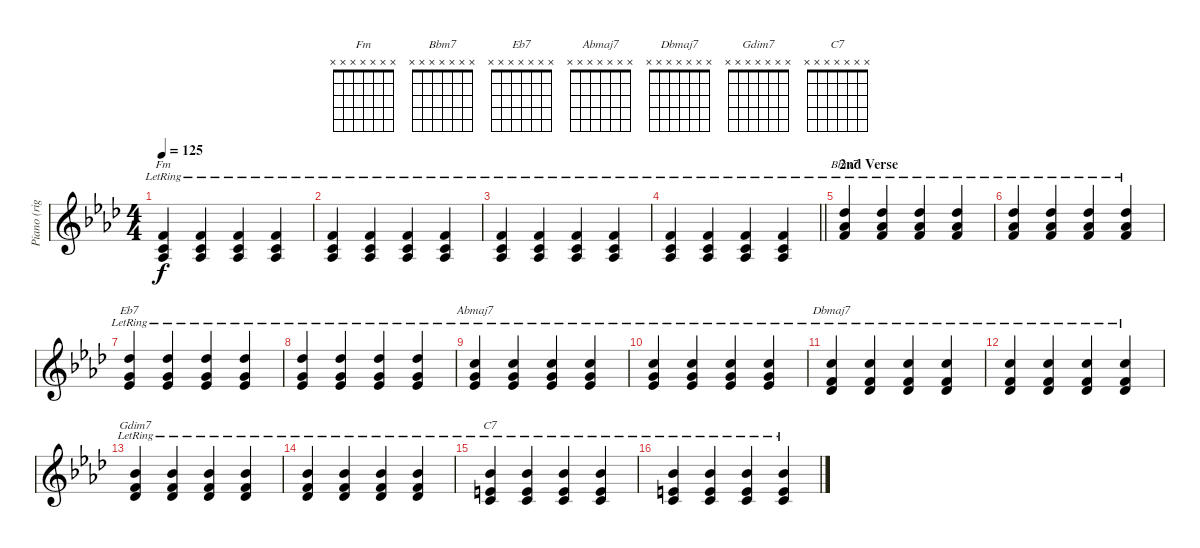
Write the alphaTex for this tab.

\track ("Piano (right hand)" "Piano (rig") {instrument acousticgrandpiano}
\staff {score}
\tuning (E4 B3 G3 D3 A2 E2 B1) {hide}
\chord ("Fm" x x x x x x x)
\chord ("Bbm7" x x x x x x x)
\chord ("Eb7" x x x x x x x)
\chord ("Abmaj7" x x x x x x x)
\chord ("Dbmaj7" x x x x x x x)
\chord ("Gdim7" x x x x x x x)
\chord ("C7" x x x x x x x)
\ts (4 4)
\tempo 125
\clef g2
\ks fminor
(1.1{lr} 1.2{lr} 1.3{lr}).4{ch "Fm" dy f} (1.1{lr} 1.2{lr} 1.3{lr}).4 (1.1{lr} 1.2{lr} 1.3{lr}).4 (1.1{lr} 1.2{lr} 1.3{lr}).4 |
(1.1{lr} 1.2{lr} 1.3{lr}).4 (1.1{lr} 1.2{lr} 1.3{lr}).4 (1.1{lr} 1.2{lr} 1.3{lr}).4 (1.1{lr} 1.2{lr} 1.3{lr}).4 |
(1.1{lr} 1.2{lr} 1.3{lr}).4 (1.1{lr} 1.2{lr} 1.3{lr}).4 (1.1{lr} 1.2{lr} 1.3{lr}).4 (1.1{lr} 1.2{lr} 1.3{lr}).4 |
\barLineRight lightlight
(1.1{lr} 1.2{lr} 1.3{lr}).4 (1.1{lr} 1.2{lr} 1.3{lr}).4 (1.1{lr} 1.2{lr} 1.3{lr}).4 (1.1{lr} 1.2{lr} 1.3{lr}).4 |
\section ("" "2nd Verse")
(9.1{lr} 9.2{lr} 10.3{lr}).4{ch "Bbm7"} (9.1{lr} 9.2{lr} 10.3{lr}).4 (9.1{lr} 9.2{lr} 10.3{lr}).4 (9.1{lr} 9.2{lr} 10.3{lr}).4 |
(9.1{lr} 9.2{lr} 10.3{lr}).4 (9.1{lr} 9.2{lr} 10.3{lr}).4 (9.1{lr} 9.2{lr} 10.3{lr}).4 (9.1{lr} 9.2{lr} 10.3{lr}).4 |
(9.1{lr} 8.2{lr} 8.3{lr}).4{ch "Eb7"} (9.1{lr} 8.2{lr} 8.3{lr}).4 (9.1{lr} 8.2{lr} 8.3{lr}).4 (9.1{lr} 8.2{lr} 8.3{lr}).4 |
(9.1{lr} 8.2{lr} 8.3{lr}).4 (9.1{lr} 8.2{lr} 8.3{lr}).4 (9.1{lr} 8.2{lr} 8.3{lr}).4 (9.1{lr} 8.2{lr} 8.3{lr}).4 |
(8.1{lr} 8.2{lr} 8.3{lr}).4{ch "Abmaj7"} (8.1{lr} 8.2{lr} 8.3{lr}).4 (8.1{lr} 8.2{lr} 8.3{lr}).4 (8.1{lr} 8.2{lr} 8.3{lr}).4 |
(8.1{lr} 8.2{lr} 8.3{lr}).4 (8.1{lr} 8.2{lr} 8.3{lr}).4 (8.1{lr} 8.2{lr} 8.3{lr}).4 (8.1{lr} 8.2{lr} 8.3{lr}).4 |
(8.1{lr} 6.2{lr} 6.3{lr}).4{ch "Dbmaj7"} (8.1{lr} 6.2{lr} 6.3{lr}).4 (8.1{lr} 6.2{lr} 6.3{lr}).4 (8.1{lr} 6.2{lr} 6.3{lr}).4 |
(8.1{lr} 6.2{lr} 6.3{lr}).4 (8.1{lr} 6.2{lr} 6.3{lr}).4 (8.1{lr} 6.2{lr} 6.3{lr}).4 (8.1{lr} 6.2{lr} 6.3{lr}).4 |
(6.1{lr} 6.2{lr} 6.3{lr}).4{ch "Gdim7"} (6.1{lr} 6.2{lr} 6.3{lr}).4 (6.1{lr} 6.2{lr} 6.3{lr}).4 (6.1{lr} 6.2{lr} 6.3{lr}).4 |
(6.1{lr} 6.2{lr} 6.3{lr}).4 (6.1{lr} 6.2{lr} 6.3{lr}).4 (6.1{lr} 6.2{lr} 6.3{lr}).4 (6.1{lr} 6.2{lr} 6.3{lr}).4 |
(6.1{lr} 5.2{lr} 5.3{lr}).4{ch "C7"} (6.1{lr} 5.2{lr} 5.3{lr}).4 (6.1{lr} 5.2{lr} 5.3{lr}).4 (6.1{lr} 5.2{lr} 5.3{lr}).4 |
(6.1{lr} 5.2{lr} 5.3{lr}).4 (6.1{lr} 5.2{lr} 5.3{lr}).4 (6.1{lr} 5.2{lr} 5.3{lr}).4 (6.1{lr} 5.2{lr} 5.3{lr}).4
